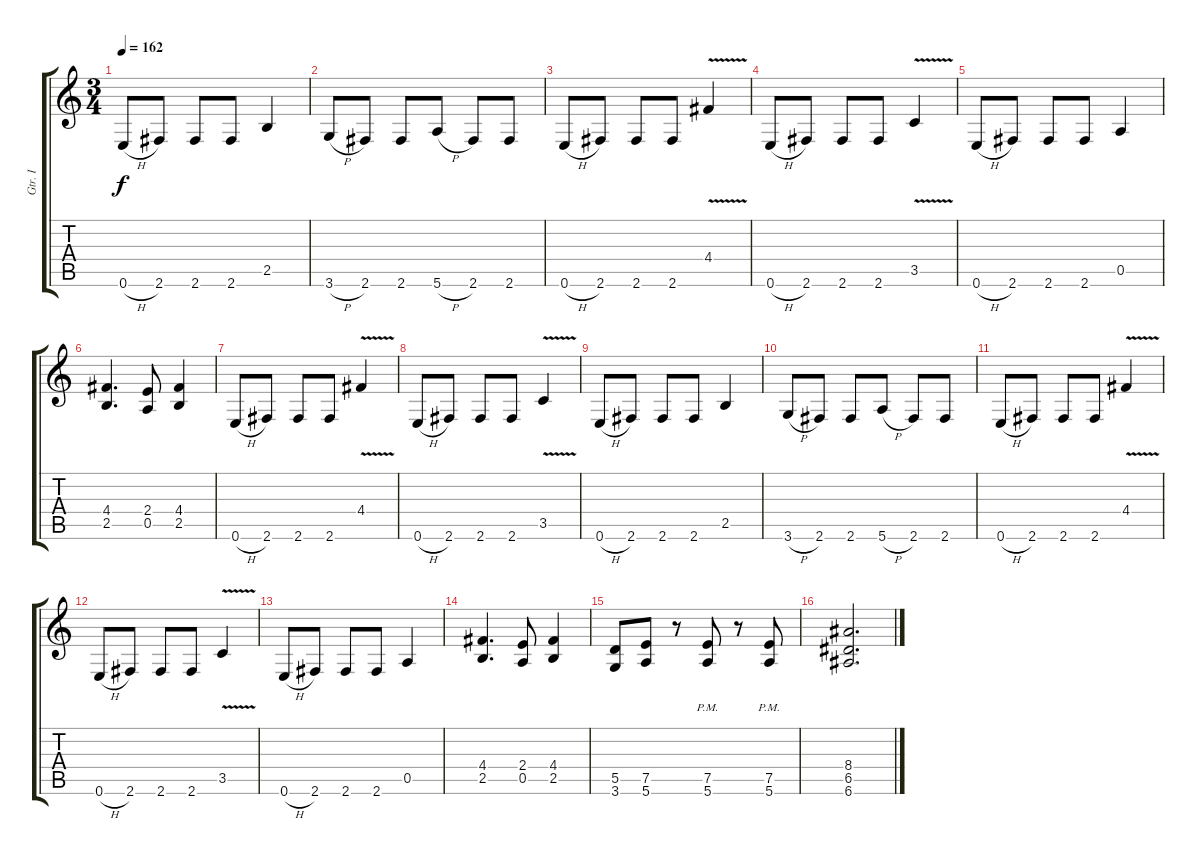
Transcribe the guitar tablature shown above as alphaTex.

\track ("Gtr. I" "Gtr. I") {instrument distortionguitar}
\staff {score tabs}
\tuning (E4 B3 G3 D3 A2 E2) {hide}
\ts (3 4)
\tempo 162
\clef g2
\ks c
0.6{h}.8{dy f} 2.6.8 2.6.8 2.6.8 2.5.4 |
3.6{h}.8 2.6.8 2.6.8 5.6{h}.8 2.6.8 2.6.8 |
0.6{h}.8 2.6.8 2.6.8 2.6.8 4.4{v}.4 |
0.6{h}.8 2.6.8 2.6.8 2.6.8 3.5{v}.4 |
0.6{h}.8 2.6.8 2.6.8 2.6.8 0.5.4 |
(4.4 2.5).4{d} (2.4 0.5).8 (4.4 2.5).4 |
0.6{h}.8 2.6.8 2.6.8 2.6.8 4.4{v}.4 |
0.6{h}.8 2.6.8 2.6.8 2.6.8 3.5{v}.4 |
0.6{h}.8 2.6.8 2.6.8 2.6.8 2.5.4 |
3.6{h}.8 2.6.8 2.6.8 5.6{h}.8 2.6.8 2.6.8 |
0.6{h}.8 2.6.8 2.6.8 2.6.8 4.4{v}.4 |
0.6{h}.8 2.6.8 2.6.8 2.6.8 3.5{v}.4 |
0.6{h}.8 2.6.8 2.6.8 2.6.8 0.5.4 |
(4.4 2.5).4{d} (2.4 0.5).8 (4.4 2.5).4 |
(5.5 3.6).8 (7.5 5.6).8 r.8 (7.5{pm} 5.6{pm}).8 r.8 (7.5{pm} 5.6{pm}).8 |
(8.4 6.5 6.6).2{d}
